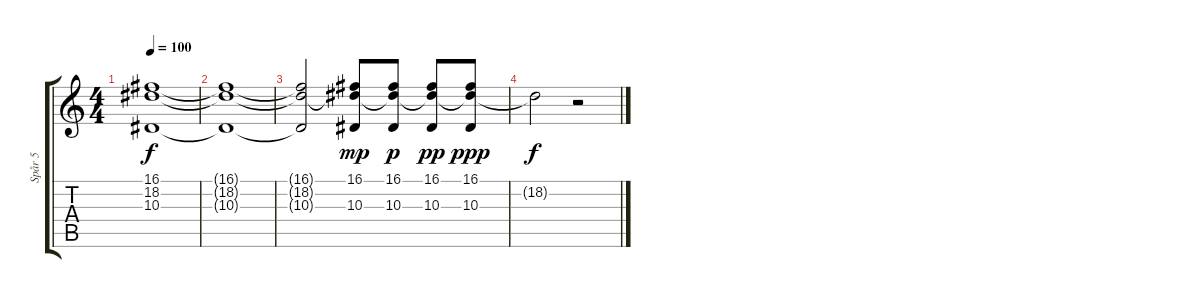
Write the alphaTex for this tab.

\track ("Spår 5" "Spår 5") {instrument synthvoice}
\staff {score tabs}
\tuning (D4 A3 F3 C3 G2 D2) {hide}
\ts (4 4)
\tempo 100
\clef g2
\ks c
(16.1{t} 18.2{t} 10.3{t}).1{dy f} |
(16.1{t} 18.2{t} 10.3{t}).1 |
(16.1{t} 18.2{t} 10.3{t}).2 (16.1 18.2{t} 10.3).8{dy mp} (16.1 18.2{t} 10.3).8{dy p} (16.1 18.2{t} 10.3).8{dy pp} (16.1 18.2{t} 10.3).8{dy ppp} |
18.2{t}.2{dy f} r.2
